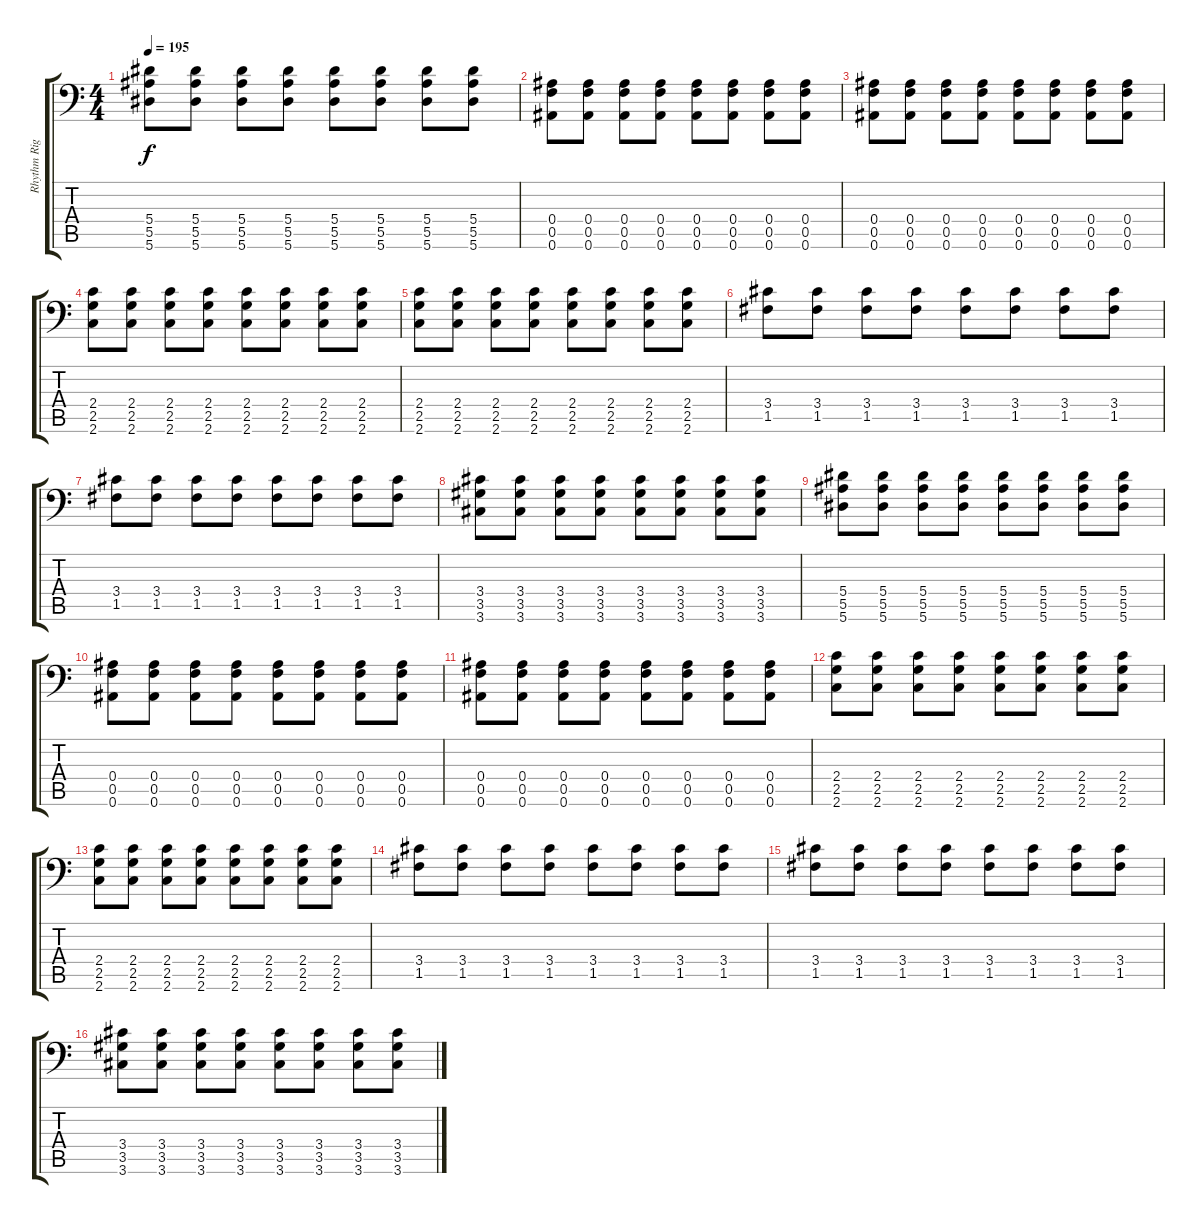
\track ("Rhythm Right" "Rhythm Rig") {instrument distortionguitar}
\staff {score tabs}
\tuning (C4 G3 Eb3 Bb2 F2 Bb1) {hide}
\ts (4 4)
\tempo 195
\clef f4
\ks c
(5.4 5.5 5.6).8{dy f} (5.4 5.5 5.6).8 (5.4 5.5 5.6).8 (5.4 5.5 5.6).8 (5.4 5.5 5.6).8 (5.4 5.5 5.6).8 (5.4 5.5 5.6).8 (5.4 5.5 5.6).8 |
(0.4 0.5 0.6).8 (0.4 0.5 0.6).8 (0.4 0.5 0.6).8 (0.4 0.5 0.6).8 (0.4 0.5 0.6).8 (0.4 0.5 0.6).8 (0.4 0.5 0.6).8 (0.4 0.5 0.6).8 |
(0.4 0.5 0.6).8 (0.4 0.5 0.6).8 (0.4 0.5 0.6).8 (0.4 0.5 0.6).8 (0.4 0.5 0.6).8 (0.4 0.5 0.6).8 (0.4 0.5 0.6).8 (0.4 0.5 0.6).8 |
(2.4 2.5 2.6).8 (2.4 2.5 2.6).8 (2.4 2.5 2.6).8 (2.4 2.5 2.6).8 (2.4 2.5 2.6).8 (2.4 2.5 2.6).8 (2.4 2.5 2.6).8 (2.4 2.5 2.6).8 |
(2.4 2.5 2.6).8 (2.4 2.5 2.6).8 (2.4 2.5 2.6).8 (2.4 2.5 2.6).8 (2.4 2.5 2.6).8 (2.4 2.5 2.6).8 (2.4 2.5 2.6).8 (2.4 2.5 2.6).8 |
(3.4 1.5).8 (3.4 1.5).8 (3.4 1.5).8 (3.4 1.5).8 (3.4 1.5).8 (3.4 1.5).8 (3.4 1.5).8 (3.4 1.5).8 |
(3.4 1.5).8 (3.4 1.5).8 (3.4 1.5).8 (3.4 1.5).8 (3.4 1.5).8 (3.4 1.5).8 (3.4 1.5).8 (3.4 1.5).8 |
(3.4 3.5 3.6).8 (3.4 3.5 3.6).8 (3.4 3.5 3.6).8 (3.4 3.5 3.6).8 (3.4 3.5 3.6).8 (3.4 3.5 3.6).8 (3.4 3.5 3.6).8 (3.4 3.5 3.6).8 |
(5.4 5.5 5.6).8 (5.4 5.5 5.6).8 (5.4 5.5 5.6).8 (5.4 5.5 5.6).8 (5.4 5.5 5.6).8 (5.4 5.5 5.6).8 (5.4 5.5 5.6).8 (5.4 5.5 5.6).8 |
(0.4 0.5 0.6).8 (0.4 0.5 0.6).8 (0.4 0.5 0.6).8 (0.4 0.5 0.6).8 (0.4 0.5 0.6).8 (0.4 0.5 0.6).8 (0.4 0.5 0.6).8 (0.4 0.5 0.6).8 |
(0.4 0.5 0.6).8 (0.4 0.5 0.6).8 (0.4 0.5 0.6).8 (0.4 0.5 0.6).8 (0.4 0.5 0.6).8 (0.4 0.5 0.6).8 (0.4 0.5 0.6).8 (0.4 0.5 0.6).8 |
(2.4 2.5 2.6).8 (2.4 2.5 2.6).8 (2.4 2.5 2.6).8 (2.4 2.5 2.6).8 (2.4 2.5 2.6).8 (2.4 2.5 2.6).8 (2.4 2.5 2.6).8 (2.4 2.5 2.6).8 |
(2.4 2.5 2.6).8 (2.4 2.5 2.6).8 (2.4 2.5 2.6).8 (2.4 2.5 2.6).8 (2.4 2.5 2.6).8 (2.4 2.5 2.6).8 (2.4 2.5 2.6).8 (2.4 2.5 2.6).8 |
(3.4 1.5).8 (3.4 1.5).8 (3.4 1.5).8 (3.4 1.5).8 (3.4 1.5).8 (3.4 1.5).8 (3.4 1.5).8 (3.4 1.5).8 |
(3.4 1.5).8 (3.4 1.5).8 (3.4 1.5).8 (3.4 1.5).8 (3.4 1.5).8 (3.4 1.5).8 (3.4 1.5).8 (3.4 1.5).8 |
(3.4 3.5 3.6).8 (3.4 3.5 3.6).8 (3.4 3.5 3.6).8 (3.4 3.5 3.6).8 (3.4 3.5 3.6).8 (3.4 3.5 3.6).8 (3.4 3.5 3.6).8 (3.4 3.5 3.6).8
